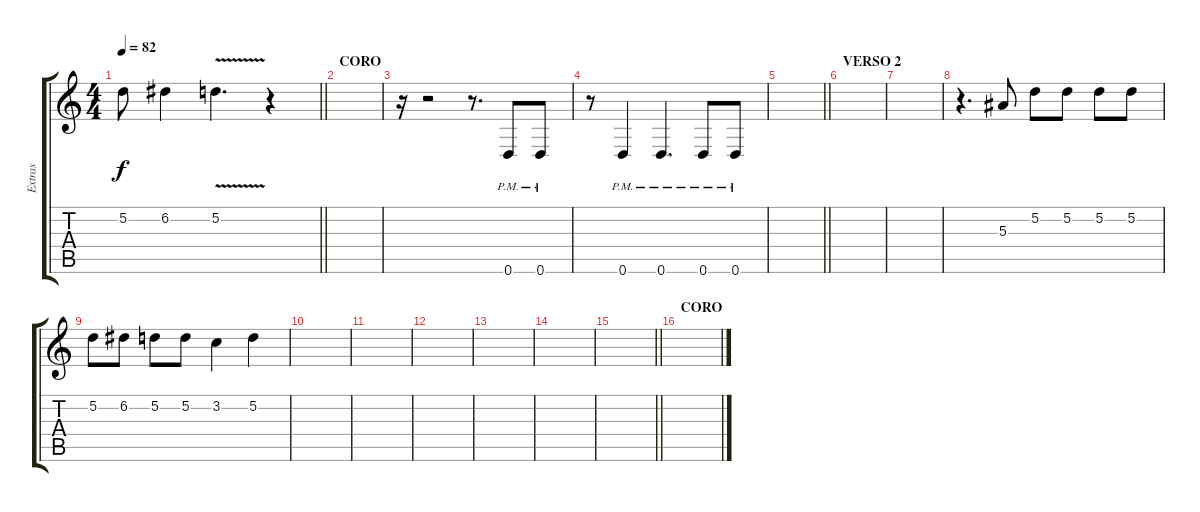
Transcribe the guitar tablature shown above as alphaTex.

\track ("Extras" "Extras") {instrument distortionguitar}
\staff {score tabs}
\tuning (D4 A3 F3 C3 G2 D2) {hide}
\ts (4 4)
\tempo 82
\clef g2
\barLineRight lightlight
\ks c
5.2{t}.8{dy f} 6.2.4 5.2{v}.4{d} r.4 |
\section ("" "CORO")
|
r.16{volume 11 balance 8 instrument gunshot} r.2 r.8{d} 0.6{pm}.8 0.6{pm}.8 |
r.8 0.6{pm}.4 0.6{pm}.4{d} 0.6{pm}.8 0.6{pm}.8 |
\barLineRight lightlight
|
\section ("" "VERSO 2")
|
|
r.4{d volume 9 balance 13 instrument distortionguitar} 5.3.8 5.2.8 5.2.8 5.2.8 5.2.8 |
5.2.8 6.2.8 5.2.8 5.2.8 3.2.4 5.2.4 |
|
|
|
|
|
\barLineRight lightlight
|
\section ("" "CORO")
